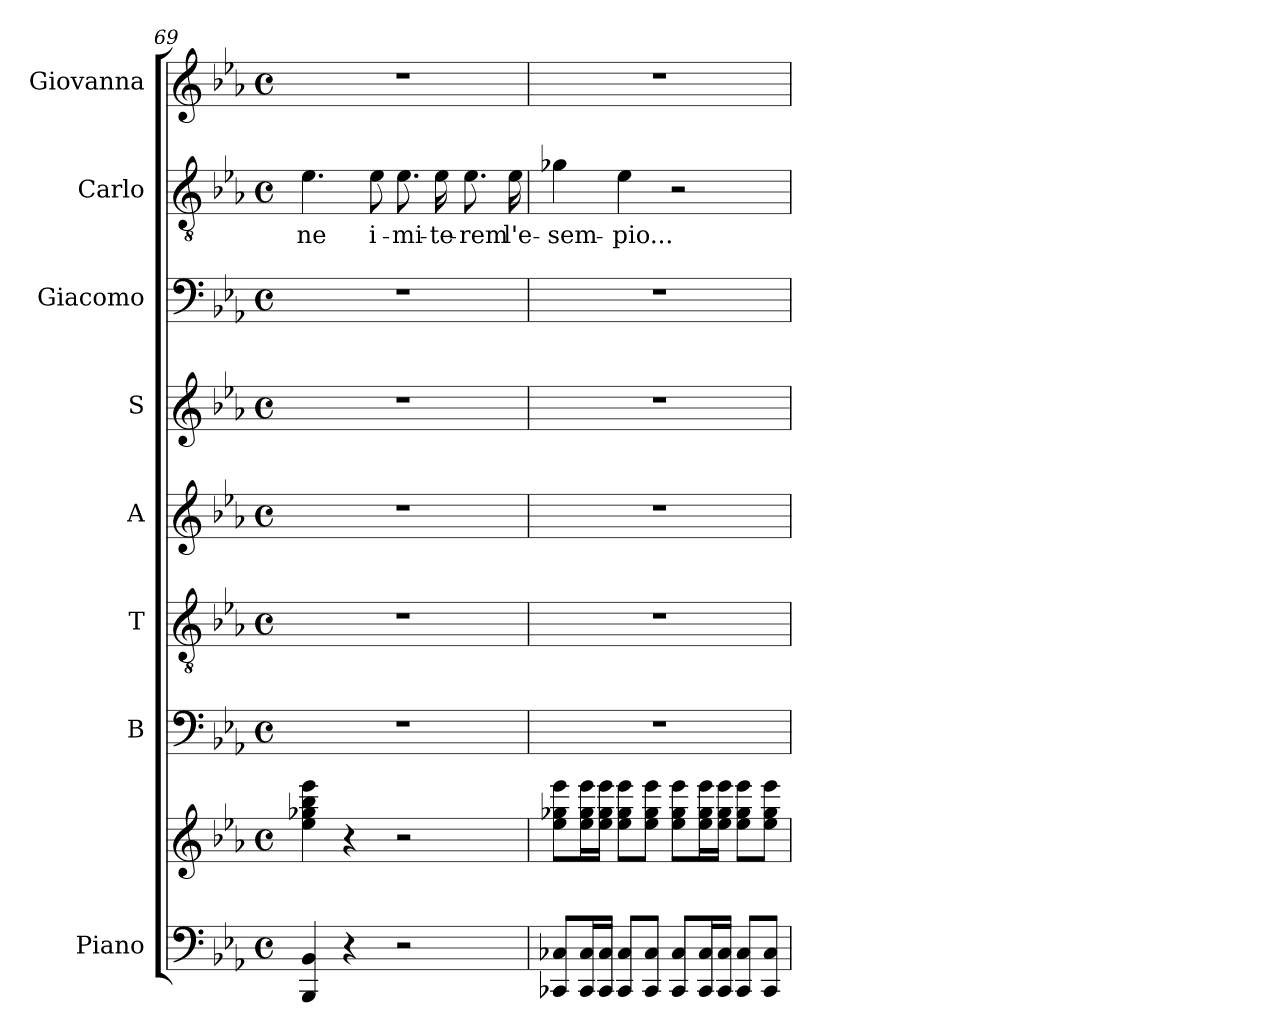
**kern	**kern	**kern	**kern	**kern	**kern	**kern	**kern	**text	**kern
*part8	*part8	*part7	*part6	*part5	*part4	*part3	*part2	*part2	*part1
*staff9	*staff8	*staff7	*staff6	*staff5	*staff4	*staff3	*staff2	*staff2	*staff1
*I"Piano	*	*I"B	*I"T	*I"A	*I"S	*I"Giacomo	*I"Carlo	*	*I"Giovanna
*I'Pno	*	*I'B	*I'T	*I'A	*I'S	*	*	*	*
*clefF4	*clefG2	*clefF4	*clefGv2	*clefG2	*clefG2	*clefF4	*clefGv2	*	*clefG2
*k[b-e-a-]	*k[b-e-a-]	*k[b-e-a-]	*k[b-e-a-]	*k[b-e-a-]	*k[b-e-a-]	*k[b-e-a-]	*k[b-e-a-]	*	*k[b-e-a-]
*M4/4	*M4/4	*M4/4	*M4/4	*M4/4	*M4/4	*M4/4	*M4/4	*	*M4/4
*met(c)	*met(c)	*met(c)	*met(c)	*met(c)	*met(c)	*met(c)	*met(c)	*	*met(c)
=69	=69	=69	=69	=69	=69	=69	=69	=69	=69
!	!	!	!	!	!	!	!	!LO:LY:b	!
4BBB-/ 4BB-/	4ee-\ 4gg-X\ 4bb-\ 4eee-\	1r	1r	1r	1r	1r	4.e-\	ne	1r
4r	4r	.	.	.	.	.	.	.	.
!	!	!	!	!	!	!	!	!LO:LY:b	!
.	.	.	.	.	.	.	8e-\	i-	.
!	!	!	!	!	!	!	!	!LO:LY:b	!
2r	2r	.	.	.	.	.	8.e-\	-mi-	.
!	!	!	!	!	!	!	!	!LO:LY:b	!
.	.	.	.	.	.	.	16e-\	-te-	.
!	!	!	!	!	!	!	!	!LO:LY:b	!
.	.	.	.	.	.	.	8.e-\	-rem	.
!	!	!	!	!	!	!	!	!LO:LY:b	!
.	.	.	.	.	.	.	16e-\	l'e-	.
!!LO:PB:g=z
=70	=70	=70	=70	=70	=70	=70	=70	=70	=70
!	!	!	!	!	!	!	!	!LO:LY:b	!
8CC-X/ 8C-X/L	8ee-\ 8gg-X\ 8eee-\L	1r	1r	1r	1r	1r	4g-X\	-sem-	1r
16CC-/ 16C-/L	16ee-\ 16gg-\ 16eee-\L	.	.	.	.	.	.	.	.
16CC-/ 16C-/JJ	16ee-\ 16gg-\ 16eee-\JJ	.	.	.	.	.	.	.	.
!	!	!	!	!	!	!	!	!LO:LY:b	!
8CC-/ 8C-/L	8ee-\ 8gg-\ 8eee-\L	.	.	.	.	.	4e-\	-pio...	.
8CC-/ 8C-/J	8ee-\ 8gg-\ 8eee-\J	.	.	.	.	.	.	.	.
8CC-/ 8C-/L	8ee-\ 8gg-\ 8eee-\L	.	.	.	.	.	2r	.	.
16CC-/ 16C-/L	16ee-\ 16gg-\ 16eee-\L	.	.	.	.	.	.	.	.
16CC-/ 16C-/JJ	16ee-\ 16gg-\ 16eee-\JJ	.	.	.	.	.	.	.	.
8CC-/ 8C-/L	8ee-\ 8gg-\ 8eee-\L	.	.	.	.	.	.	.	.
8CC-/ 8C-/J	8ee-\ 8gg-\ 8eee-\J	.	.	.	.	.	.	.	.
=	=	=	=	=	=	=	=	=	=
*-	*-	*-	*-	*-	*-	*-	*-	*-	*-
